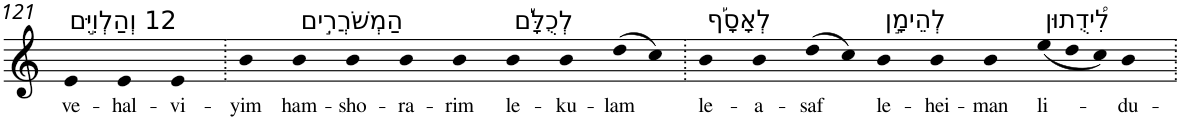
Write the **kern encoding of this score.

**kern	**text
*part1	*part1
*staff1	*staff1
*I"Piano	*
*I'Pno	*
!!LO:PB:g=z
*clefG2	*
*k[]	*
=121	=121
!LO:TX:a:t=12 וְהַלְוִיִּ֣ם	!
!	!LO:LY:b
4e	ve-
!	!LO:LY:b
4e	-hal-
!	!LO:LY:b
4e	-vi-
=122.	=122.
!	!LO:LY:b
4b	-yim
!LO:TX:a:t=הַמְשֹׁרֲרִ֣ים	!
!	!LO:LY:b
4b	ham-
!	!LO:LY:b
4b	-sho-
!	!LO:LY:b
4b	-ra-
!	!LO:LY:b
4b	-rim
!LO:TX:a:t=לְכֻלָּ֡ם	!
!	!LO:LY:b
4b	le-
!	!LO:LY:b
4b	-ku-
!	!LO:LY:b
(>8dd	-lam
8cc)	.
=123.	=123.
!LO:TX:a:t=לְאָסָ֡ף	!
!	!LO:LY:b
4b	le-
!	!LO:LY:b
4b	-a-
!	!LO:LY:b
(>8dd	-saf
8cc)	.
!LO:TX:a:t=לְהֵימָ֣ן	!
!	!LO:LY:b
4b	le-
!	!LO:LY:b
4b	-hei-
!	!LO:LY:b
4b	-man
*Xtuplet	*
!LO:TX:a:t=לִ֠ידֻתוּן	!
!	!LO:LY:b
(<12ee	li-
12dd	.
12cc)	.
!	!LO:LY:b
4b	-du-
=.	=.
*-	*-
